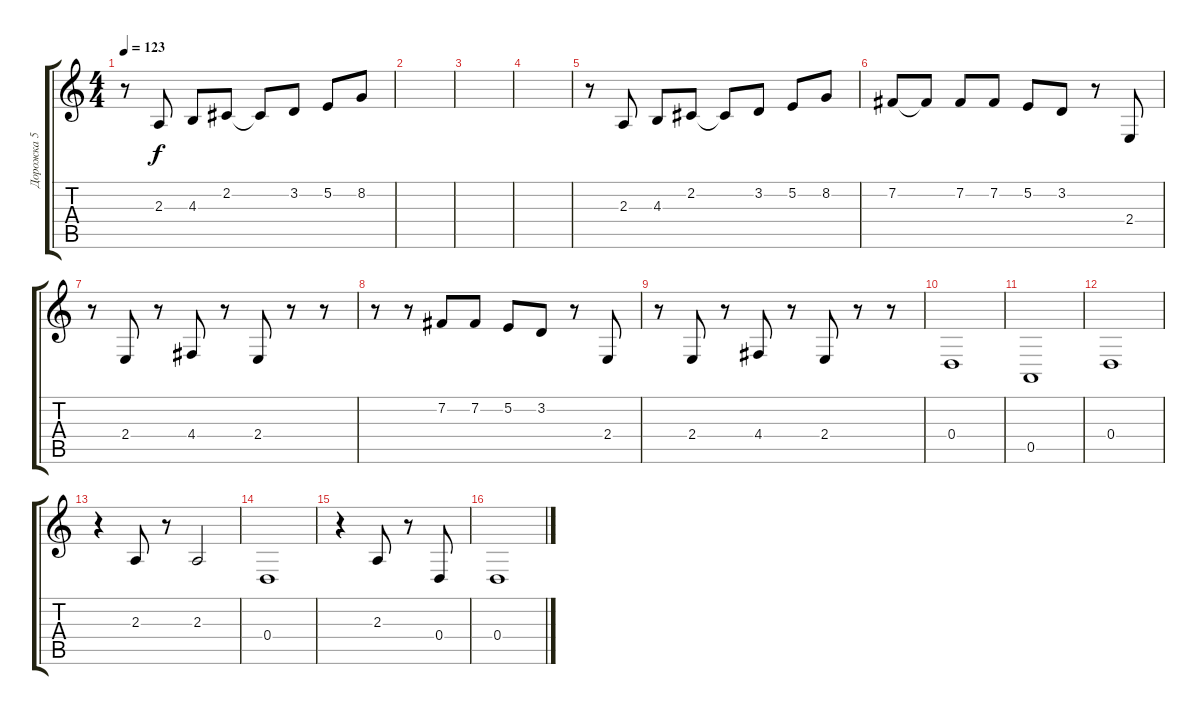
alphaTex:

\track ("Дорожка 5" "Дорожка 5") {instrument bassoon}
\staff {score tabs}
\tuning (E4 B3 G3 D3 A2 E2) {hide}
\ts (4 4)
\tempo 123
\clef g2
\ks c
r.8{dy f} 2.3.8 4.3.8 2.2.8 2.2{t}.8 3.2.8 5.2.8 8.2.8 |
|
|
|
r.8 2.3.8 4.3.8 2.2.8 2.2{t}.8 3.2.8 5.2.8 8.2.8 |
7.2.8 7.2{t}.8 7.2.8 7.2.8 5.2.8 3.2.8 r.8 2.4.8 |
r.8 2.4.8 r.8 4.4.8 r.8 2.4.8 r.8 r.8 |
r.8 r.8 7.2.8 7.2.8 5.2.8 3.2.8 r.8 2.4.8 |
r.8 2.4.8 r.8 4.4.8 r.8 2.4.8 r.8 r.8 |
0.4.1 |
0.5.1 |
0.4.1 |
r.4 2.3.8 r.8 2.3.2 |
0.4.1 |
r.4 2.3.8 r.8 0.4.8 |
0.4.1
